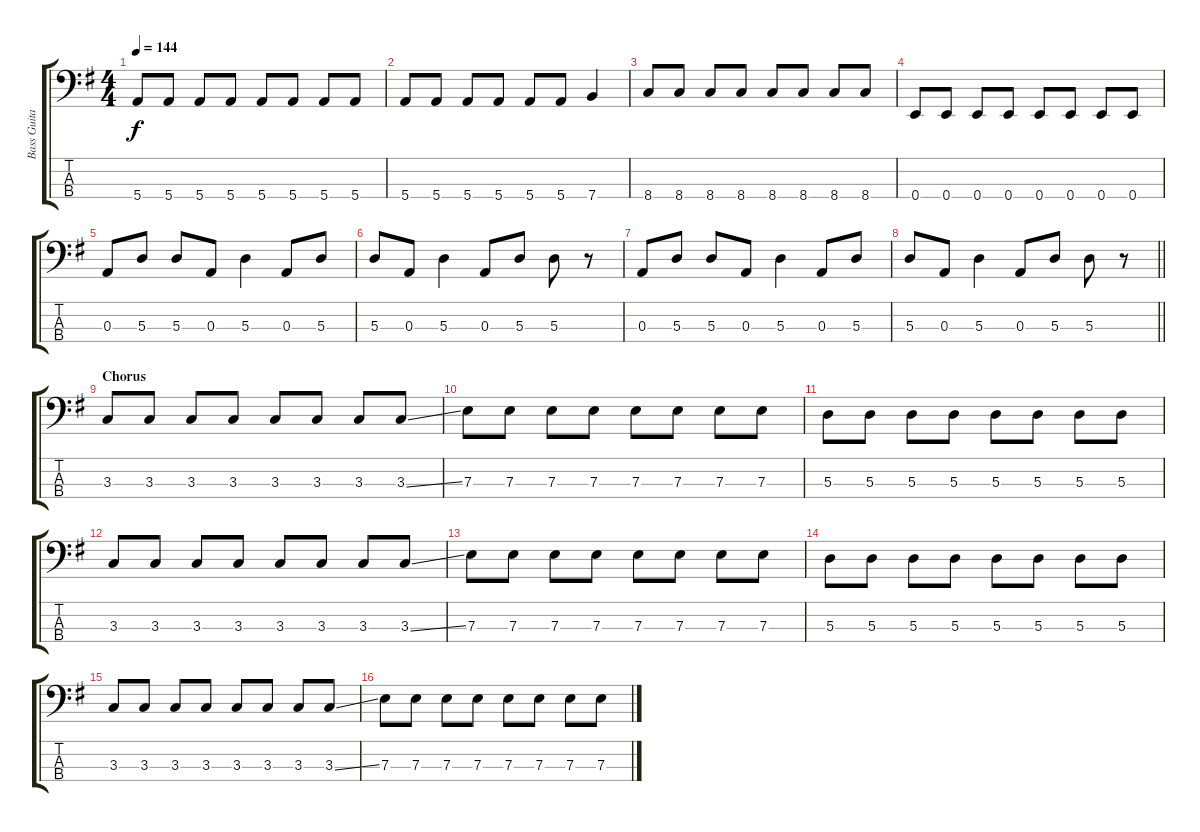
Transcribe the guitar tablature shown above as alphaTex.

\track ("Bass Guitar" "Bass Guita") {instrument electricbassfinger}
\staff {score tabs}
\tuning (G2 D2 A1 E1) {hide}
\ts (4 4)
\tempo 144
\clef f4
\ks g
5.4.8{dy f} 5.4.8 5.4.8 5.4.8 5.4.8 5.4.8 5.4.8 5.4.8 |
5.4.8 5.4.8 5.4.8 5.4.8 5.4.8 5.4.8 7.4.4 |
8.4.8 8.4.8 8.4.8 8.4.8 8.4.8 8.4.8 8.4.8 8.4.8 |
0.4.8 0.4.8 0.4.8 0.4.8 0.4.8 0.4.8 0.4.8 0.4.8 |
0.3.8 5.3.8 5.3.8 0.3.8 5.3.4 0.3.8 5.3.8 |
5.3.8 0.3.8 5.3.4 0.3.8 5.3.8 5.3.8 r.8 |
0.3.8 5.3.8 5.3.8 0.3.8 5.3.4 0.3.8 5.3.8 |
\barLineRight lightlight
5.3.8 0.3.8 5.3.4 0.3.8 5.3.8 5.3.8 r.8 |
\section ("" "Chorus")
3.3.8 3.3.8 3.3.8 3.3.8 3.3.8 3.3.8 3.3.8 3.3{ss}.8 |
7.3.8 7.3.8 7.3.8 7.3.8 7.3.8 7.3.8 7.3.8 7.3.8 |
5.3.8 5.3.8 5.3.8 5.3.8 5.3.8 5.3.8 5.3.8 5.3.8 |
3.3.8 3.3.8 3.3.8 3.3.8 3.3.8 3.3.8 3.3.8 3.3{ss}.8 |
7.3.8 7.3.8 7.3.8 7.3.8 7.3.8 7.3.8 7.3.8 7.3.8 |
5.3.8 5.3.8 5.3.8 5.3.8 5.3.8 5.3.8 5.3.8 5.3.8 |
3.3.8 3.3.8 3.3.8 3.3.8 3.3.8 3.3.8 3.3.8 3.3{ss}.8 |
7.3.8 7.3.8 7.3.8 7.3.8 7.3.8 7.3.8 7.3.8 7.3.8
